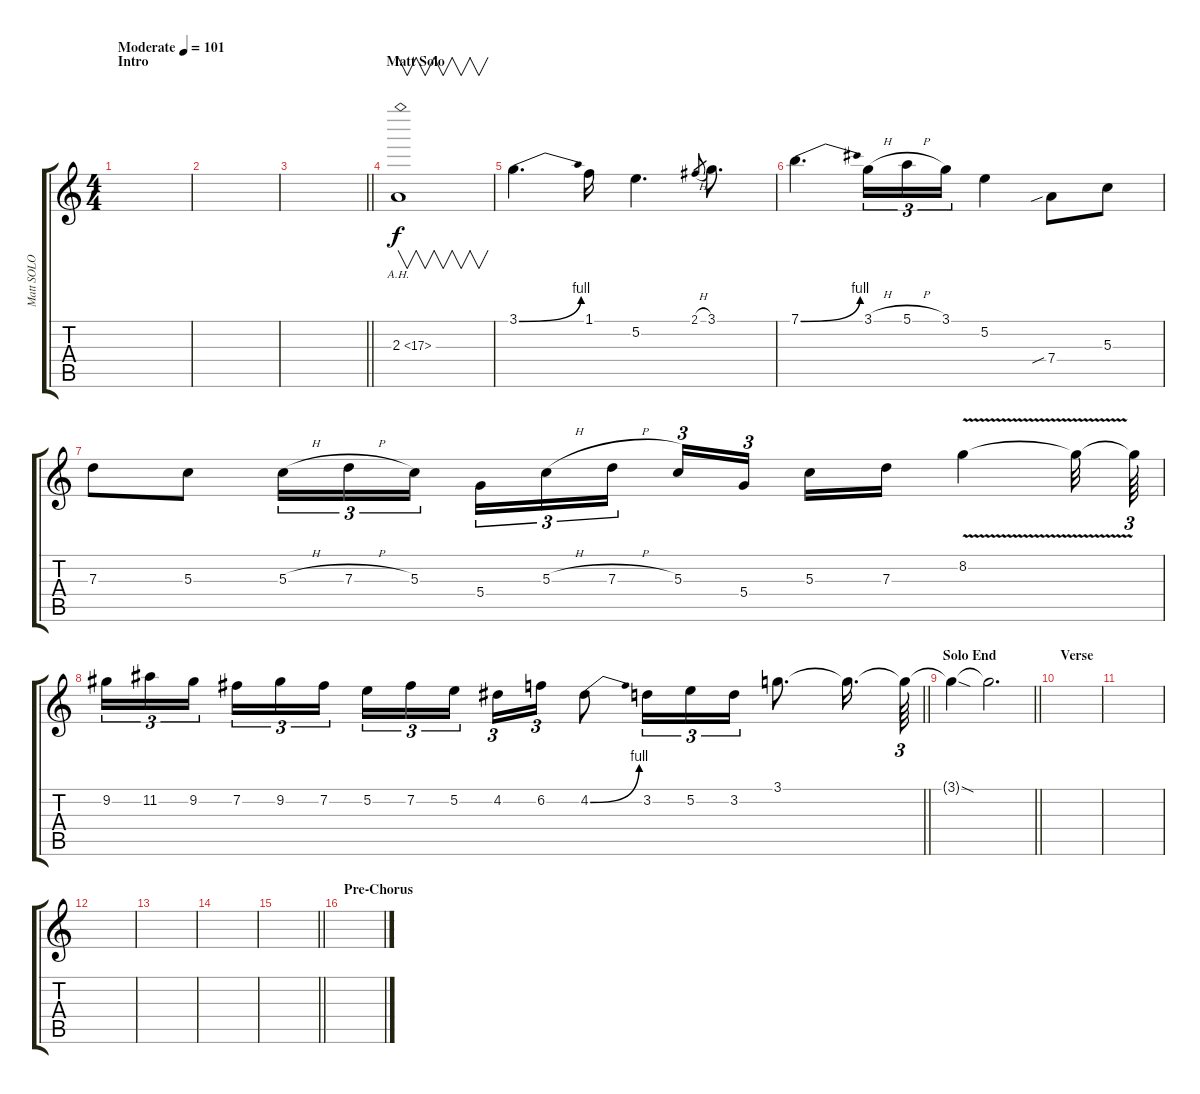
\track ("Matt SOLO" "Matt SOLO") {instrument distortionguitar}
\staff {score tabs}
\tuning (E4 B3 G3 D3 A2 E2) {hide}
\ts (4 4)
\section ("" "Intro")
\tempo (101 "Moderate")
\clef g2
\ks c
|
|
\barLineRight lightlight
|
\section ("" "Matt Solo")
2.3{ah 15}.1{v} |
3.1{be (bend 0 0 60 4)}.4{d} 1.1.16 5.2.4{d} 2.1{h}.8{gr} 3.1.8{d} |
7.1{be (bend 0 0 60 4)}.4{d} 3.1{h}.16{tu (3 2)} 5.1{h}.16{tu (3 2)} 3.1.16{tu (3 2)} 5.2.4 7.4{sib}.8 5.3.8 |
7.3.8 5.3.8 5.3{h}.16{tu (3 2)} 7.3{h}.16{tu (3 2)} 5.3.16{tu (3 2) beam splitsecondary} 5.4.16{tu (3 2)} 5.3{h}.16{tu (3 2)} 7.3{h}.16{tu (3 2)} 5.3.16{tu (3 2)} 5.4.16{tu (3 2) beam splitsecondary} 5.3.16 7.3.16 8.2{v}.4 8.2{t}.32 8.2{t}.64{tu (3 2)} |
\barLineRight lightlight
9.2.16{tu (3 2)} 11.2.16{tu (3 2)} 9.2.16{tu (3 2) beam splitsecondary} 7.2.16{tu (3 2)} 9.2.16{tu (3 2)} 7.2.16{tu (3 2)} 5.2.16{tu (3 2)} 7.2.16{tu (3 2)} 5.2.16{tu (3 2) beam splitsecondary} 4.2.16{tu (3 2)} 6.2.16{tu (3 2)} 4.2{be (bend 0 0 60 4)}.8 3.2.16{tu (3 2)} 5.2.16{tu (3 2)} 3.2.16{tu (3 2)} 3.1.8{d} 3.1{t}.16{d} 3.1{t}.64{tu (3 2)} |
\section ("" "Solo End")
\barLineRight lightlight
3.1{sod t}.4 3.1{t}.2{d} |
\section ("" "Verse")
|
|
|
|
|
\barLineRight lightlight
|
\section ("" "Pre-Chorus")
